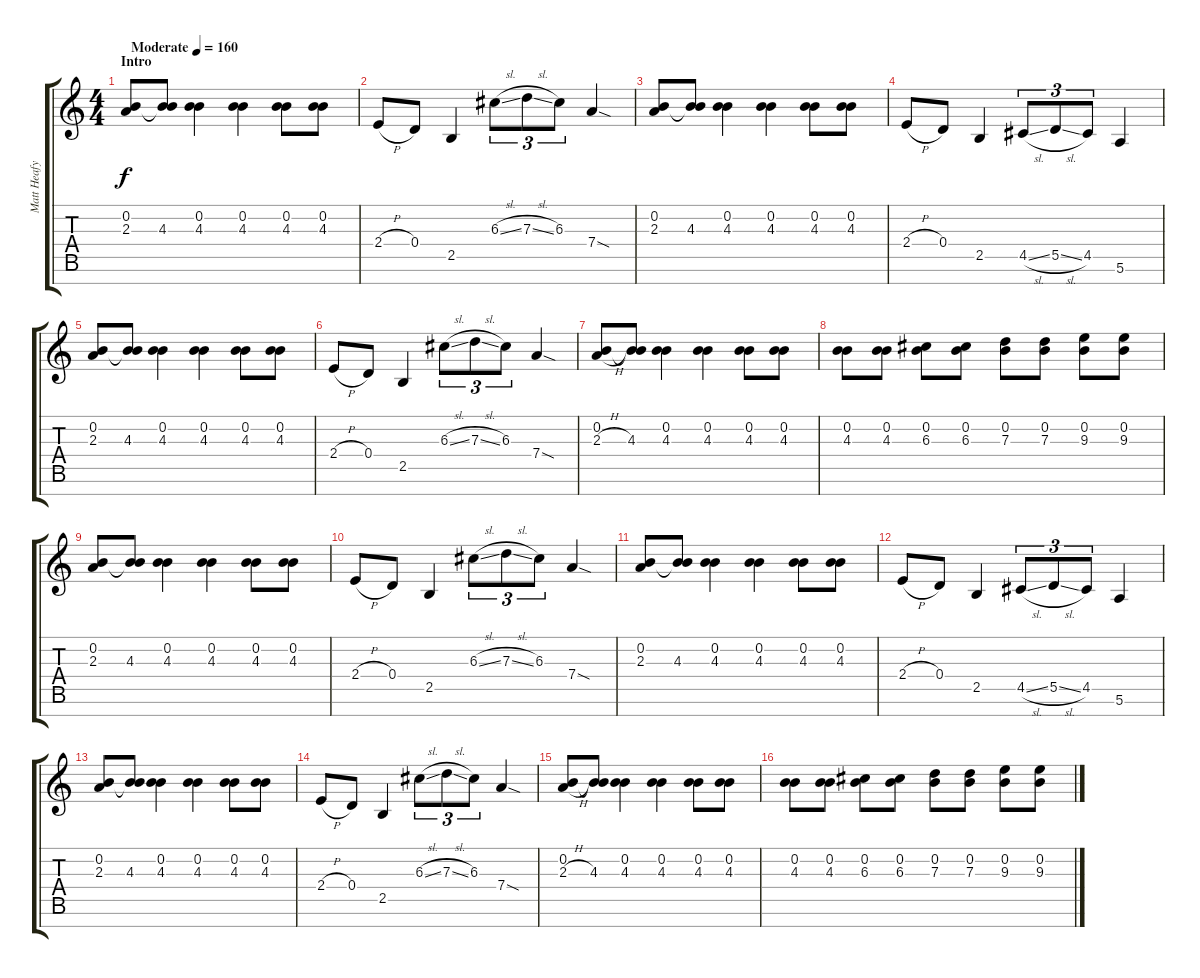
\track ("Matt Heafy" "Matt Heafy") {instrument distortionguitar}
\staff {score tabs}
\tuning (E4 B3 G3 D3 A2 E2 B1) {hide}
\ts (4 4)
\section ("" "Intro")
\tempo (160 "Moderate")
\clef g2
\ks c
(0.2 2.3).8{dy f instrument distortionguitar} (0.2{t} 4.3).8 (0.2 4.3).4 (0.2 4.3).4 (0.2 4.3).8 (0.2 4.3).8 |
2.4{h}.8 0.4.8 2.5.4 6.3{sl}.8{tu (3 2)} 7.3{sl}.8{tu (3 2)} 6.3.8{tu (3 2)} 7.4{sod}.4 |
(0.2 2.3).8 (0.2{t} 4.3).8 (0.2 4.3).4 (0.2 4.3).4 (0.2 4.3).8 (0.2 4.3).8 |
2.4{h}.8 0.4.8 2.5.4 4.5{sl}.8{tu (3 2)} 5.5{sl}.8{tu (3 2)} 4.5.8{tu (3 2)} 5.6.4 |
(0.2 2.3).8 (0.2{t} 4.3).8 (0.2 4.3).4 (0.2 4.3).4 (0.2 4.3).8 (0.2 4.3).8 |
2.4{h}.8 0.4.8 2.5.4 6.3{sl}.8{tu (3 2)} 7.3{sl}.8{tu (3 2)} 6.3.8{tu (3 2)} 7.4{sod}.4 |
(0.2 2.3{h}).8 (0.2{t} 4.3).8 (0.2 4.3).4 (0.2 4.3).4 (0.2 4.3).8 (0.2 4.3).8 |
(0.2 4.3).8 (0.2 4.3).8 (0.2 6.3).8 (0.2 6.3).8 (0.2 7.3).8 (0.2 7.3).8 (0.2 9.3).8 (0.2 9.3).8 |
(0.2 2.3).8 (0.2{t} 4.3).8 (0.2 4.3).4 (0.2 4.3).4 (0.2 4.3).8 (0.2 4.3).8 |
2.4{h}.8 0.4.8 2.5.4 6.3{sl}.8{tu (3 2)} 7.3{sl}.8{tu (3 2)} 6.3.8{tu (3 2)} 7.4{sod}.4 |
(0.2 2.3).8 (0.2{t} 4.3).8 (0.2 4.3).4 (0.2 4.3).4 (0.2 4.3).8 (0.2 4.3).8 |
2.4{h}.8 0.4.8 2.5.4 4.5{sl}.8{tu (3 2)} 5.5{sl}.8{tu (3 2)} 4.5.8{tu (3 2)} 5.6.4 |
(0.2 2.3).8 (0.2{t} 4.3).8 (0.2 4.3).4 (0.2 4.3).4 (0.2 4.3).8 (0.2 4.3).8 |
2.4{h}.8 0.4.8 2.5.4 6.3{sl}.8{tu (3 2)} 7.3{sl}.8{tu (3 2)} 6.3.8{tu (3 2)} 7.4{sod}.4 |
(0.2 2.3{h}).8 (0.2{t} 4.3).8 (0.2 4.3).4 (0.2 4.3).4 (0.2 4.3).8 (0.2 4.3).8 |
(0.2 4.3).8 (0.2 4.3).8 (0.2 6.3).8 (0.2 6.3).8 (0.2 7.3).8 (0.2 7.3).8 (0.2 9.3).8 (0.2 9.3).8
